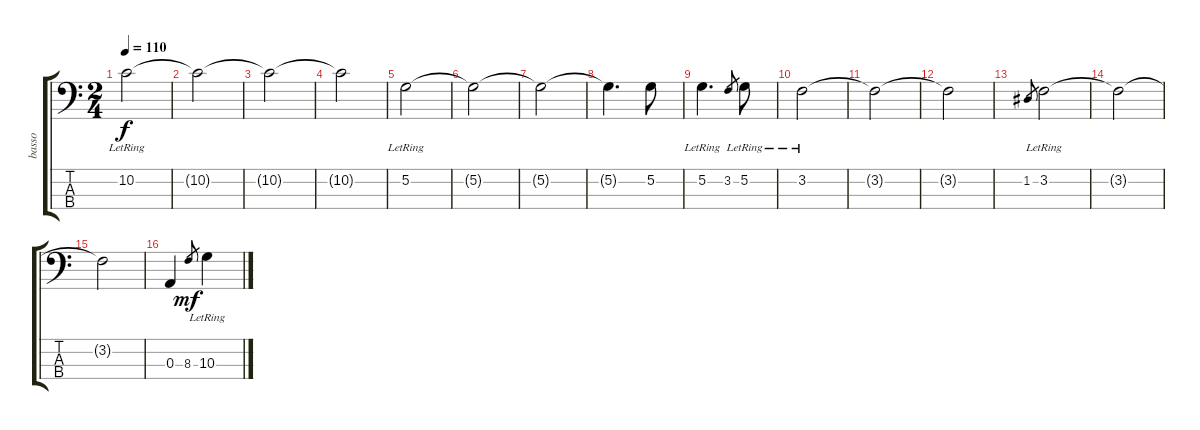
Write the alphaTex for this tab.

\track ("basso" "basso") {instrument electricbassfinger}
\staff {score tabs}
\tuning (G2 D2 A1 D1) {hide}
\ts (2 4)
\tempo 110
\clef f4
\ks c
10.2{lr}.2{dy f} |
10.2{t}.2 |
10.2{t}.2 |
10.2{t}.2 |
5.2{lr}.2 |
5.2{t}.2 |
5.2{t}.2 |
5.2{t}.4{d} 5.2.8 |
5.2{lr}.4{d} 3.2.8{gr} 5.2{lr}.8 |
3.2{lr}.2 |
3.2{t}.2 |
3.2{t}.2 |
1.2.8{gr} 3.2{lr}.2 |
3.2{t}.2 |
3.2{t}.2 |
0.3.4 8.3.8{gr dy mf} 10.3{lr}.4
